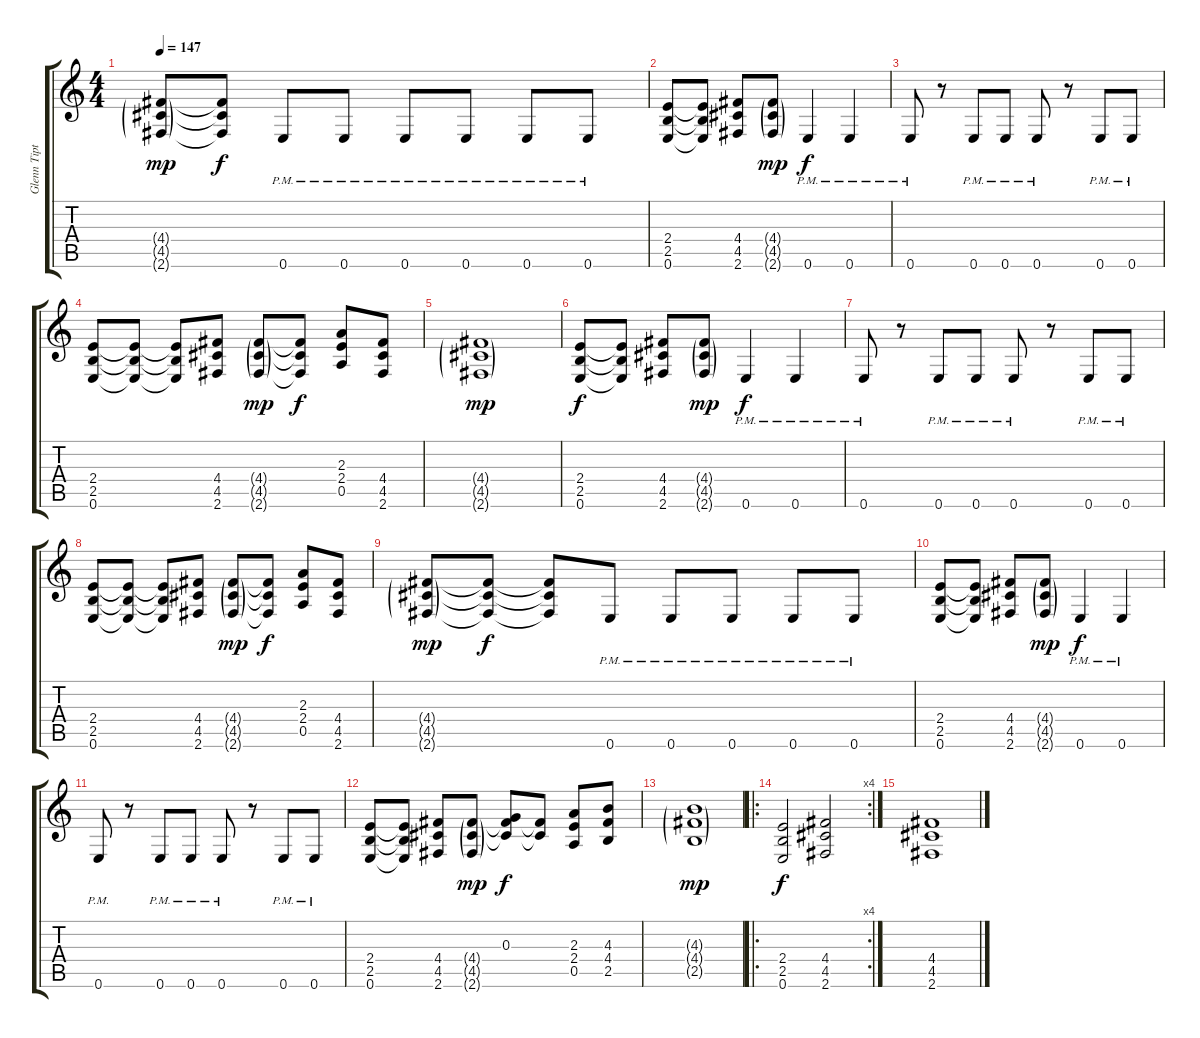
\track ("Glenn Tipton" "Glenn Tipt") {instrument distortionguitar}
\staff {score tabs}
\tuning (E4 B3 G3 D3 A2 E2) {hide}
\ts (4 4)
\tempo 147
\clef g2
\ks c
(4.4{g} 4.5{g} 2.6{g}).8{dy mp} (4.4{t} 4.5{t} 2.6{t}).8{dy f} 0.6{pm}.8 0.6{pm}.8 0.6{pm}.8 0.6{pm}.8 0.6{pm}.8 0.6{pm}.8 |
(2.4 2.5 0.6).8 (2.4{t} 2.5{t} 0.6{t}).8 (4.4 4.5 2.6).8 (4.4{g} 4.5{g} 2.6{g}).8{dy mp} 0.6{pm}.4{dy f} 0.6{pm}.4 |
0.6{pm}.8 r.8 0.6{pm}.8 0.6{pm}.8 0.6{pm}.8 r.8 0.6{pm}.8 0.6{pm}.8 |
(2.4 2.5 0.6).8 (2.4{t} 2.5{t} 0.6{t}).8 (2.4{t} 2.5{t} 0.6{t}).8 (4.4 4.5 2.6).8 (4.4{g} 4.5{g} 2.6{g}).8{dy mp} (4.4{t} 4.5{t} 2.6{t}).8{dy f} (2.3 2.4 0.5).8 (4.4 4.5 2.6).8 |
(4.4{g} 4.5{g} 2.6{g}).1{dy mp} |
(2.4 2.5 0.6).8{dy f} (2.4{t} 2.5{t} 0.6{t}).8 (4.4 4.5 2.6).8 (4.4{g} 4.5{g} 2.6{g}).8{dy mp} 0.6{pm}.4{dy f} 0.6{pm}.4 |
0.6{pm}.8 r.8 0.6{pm}.8 0.6{pm}.8 0.6{pm}.8 r.8 0.6{pm}.8 0.6{pm}.8 |
(2.4 2.5 0.6).8 (2.4{t} 2.5{t} 0.6{t}).8 (2.4{t} 2.5{t} 0.6{t}).8 (4.4 4.5 2.6).8 (4.4{g} 4.5{g} 2.6{g}).8{dy mp} (4.4{t} 4.5{t} 2.6{t}).8{dy f} (2.3 2.4 0.5).8 (4.4 4.5 2.6).8 |
(4.4{g} 4.5{g} 2.6{g}).8{dy mp balance 0} (4.4{t} 4.5{t} 2.6{t}).8{dy f} (4.4{t} 4.5{t} 2.6{t}).8 0.6{pm}.8 0.6{pm}.8 0.6{pm}.8 0.6{pm}.8 0.6{pm}.8 |
(2.4 2.5 0.6).8 (2.4{t} 2.5{t} 0.6{t}).8 (4.4 4.5 2.6).8 (4.4{g} 4.5{g} 2.6{g}).8{dy mp} 0.6{pm}.4{dy f} 0.6{pm}.4 |
0.6{pm}.8 r.8 0.6{pm}.8 0.6{pm}.8 0.6{pm}.8 r.8 0.6{pm}.8 0.6{pm}.8 |
(2.4 2.5 0.6).8 (2.4{t} 2.5{t} 0.6{t}).8 (4.4 4.5 2.6).8 (4.4{g} 4.5{g} 2.6{g}).8{dy mp} (0.3 4.4{t} 4.5{t}).8{dy f} (4.4{t} 4.5{t}).8 (2.3 2.4 0.5).8 (4.3 4.4 2.5).8 |
(4.3{g} 4.4{g} 2.5{g}).1{dy mp} |
\ro
\rc 4
(2.4 2.5 0.6).2{dy f} (4.4 4.5 2.6).2 |
(4.4 4.5 2.6).1
